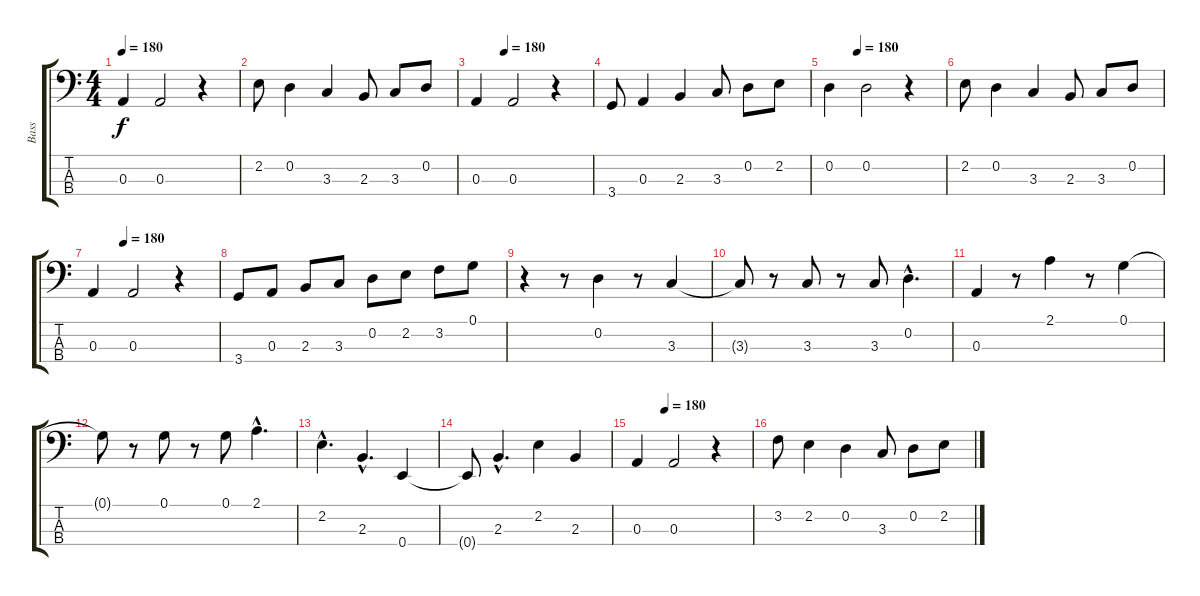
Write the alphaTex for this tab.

\track ("Bass" "Bass") {instrument electricbassfinger}
\staff {score tabs}
\tuning (G2 D2 A1 E1) {hide}
\ts (4 4)
\tempo 180
\clef f4
\ks c
0.3.4{dy f instrument electricbassfinger} 0.3.2 r.4 |
2.2.8 0.2.4 3.3.4 2.3.8 3.3.8 0.2.8 |
\tempo (180 0.25)
0.3.4 0.3.2 r.4 |
3.4.8 0.3.4 2.3.4 3.3.8 0.2.8 2.2.8 |
\tempo (180 0.25)
0.2.4 0.2.2 r.4 |
2.2.8 0.2.4 3.3.4 2.3.8 3.3.8 0.2.8 |
\tempo (180 0.25)
0.3.4 0.3.2 r.4 |
3.4.8 0.3.8 2.3.8 3.3.8 0.2.8 2.2.8 3.2.8 0.1.8 |
r.4 r.8 0.2.4 r.8 3.3.4 |
3.3{t}.8 r.8 3.3.8 r.8 3.3.8 0.2{hac}.4{d} |
0.3.4 r.8 2.1.4 r.8 0.1.4 |
0.1{t}.8 r.8 0.1.8 r.8 0.1.8 2.1{hac}.4{d} |
2.2{hac}.4{d} 2.3{hac}.4{d} 0.4.4 |
0.4{t}.8 2.3{hac}.4{d} 2.2.4 2.3.4 |
\tempo (180 0.25)
0.3.4 0.3.2 r.4 |
3.2.8 2.2.4 0.2.4 3.3.8 0.2.8 2.2.8
